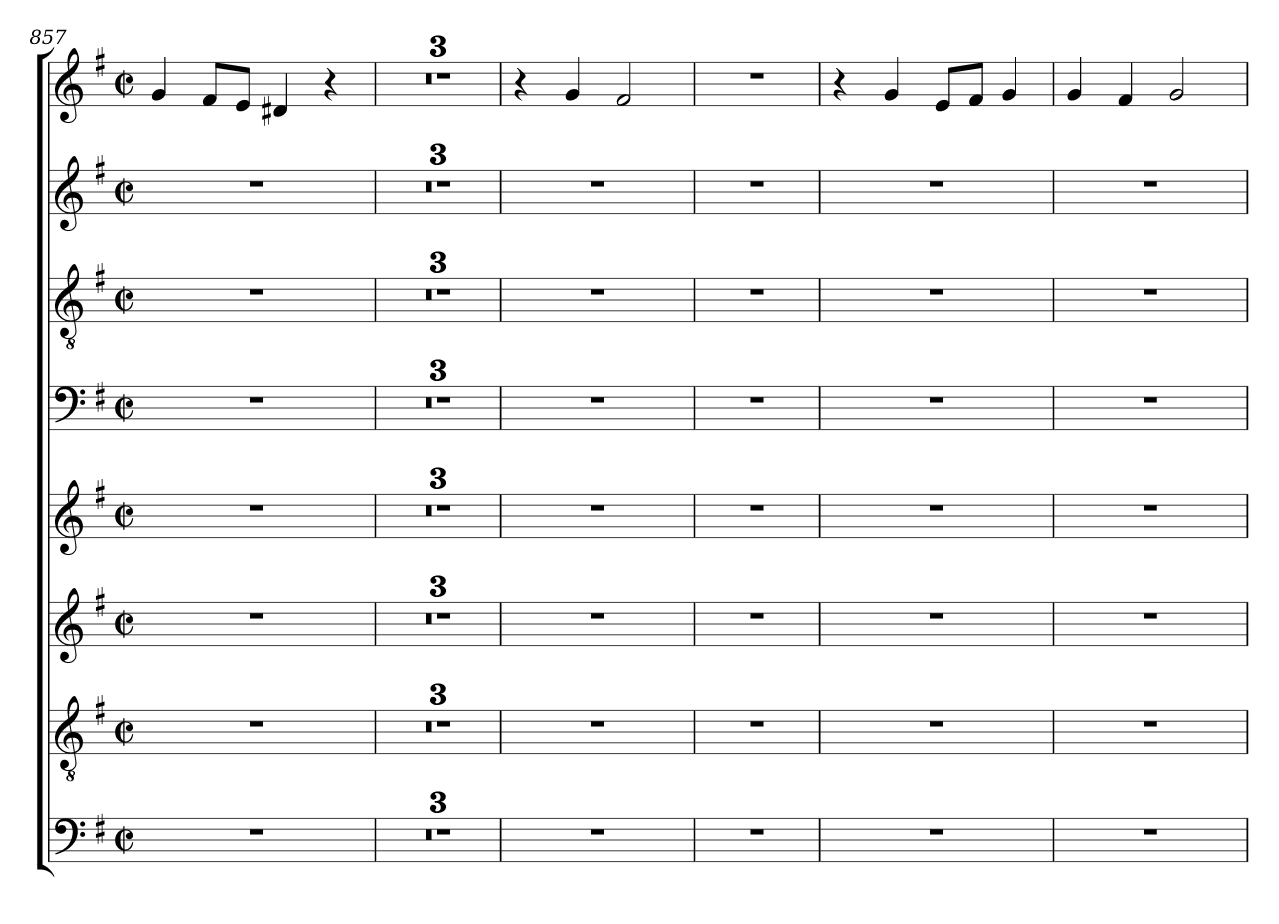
**kern	**kern	**kern	**kern	**kern	**kern	**kern	**kern
*part8	*part7	*part6	*part5	*part4	*part3	*part2	*part1
*staff8	*staff7	*staff6	*staff5	*staff4	*staff3	*staff2	*staff1
*clefF4	*clefGv2	*clefG2	*clefG2	*clefF4	*clefGv2	*clefG2	*clefG2
*k[f#]	*k[f#]	*k[f#]	*k[f#]	*k[f#]	*k[f#]	*k[f#]	*k[f#]
*G:	*G:	*G:	*G:	*G:	*G:	*G:	*G:
*M2/2	*M2/2	*M2/2	*M2/2	*M2/2	*M2/2	*M2/2	*M2/2
*met(c|)	*met(c|)	*met(c|)	*met(c|)	*met(c|)	*met(c|)	*met(c|)	*met(c|)
=857	=857	=857	=857	=857	=857	=857	=857
1r	1r	1r	1r	1r	1r	1r	4g/
.	.	.	.	.	.	.	8f#/L
.	.	.	.	.	.	.	8e/J
.	.	.	.	.	.	.	4d#X/
.	.	.	.	.	.	.	4r
=858	=858	=858	=858	=858	=858	=858	=858
1r	1r	1r	1r	1r	1r	1r	1r
=859	=859	=859	=859	=859	=859	=859	=859
1r	1r	1r	1r	1r	1r	1r	1r
=860	=860	=860	=860	=860	=860	=860	=860
1r	1r	1r	1r	1r	1r	1r	1r
=861	=861	=861	=861	=861	=861	=861	=861
1r	1r	1r	1r	1r	1r	1r	4r
.	.	.	.	.	.	.	4g/
.	.	.	.	.	.	.	2f#/
=862	=862	=862	=862	=862	=862	=862	=862
1r	1r	1r	1r	1r	1r	1r	1r
=863	=863	=863	=863	=863	=863	=863	=863
1r	1r	1r	1r	1r	1r	1r	4r
.	.	.	.	.	.	.	4g/
.	.	.	.	.	.	.	8e/L
.	.	.	.	.	.	.	8f#/J
.	.	.	.	.	.	.	4g/
=864	=864	=864	=864	=864	=864	=864	=864
1r	1r	1r	1r	1r	1r	1r	4g/
.	.	.	.	.	.	.	4f#/
.	.	.	.	.	.	.	2g/
=	=	=	=	=	=	=	=
*-	*-	*-	*-	*-	*-	*-	*-
